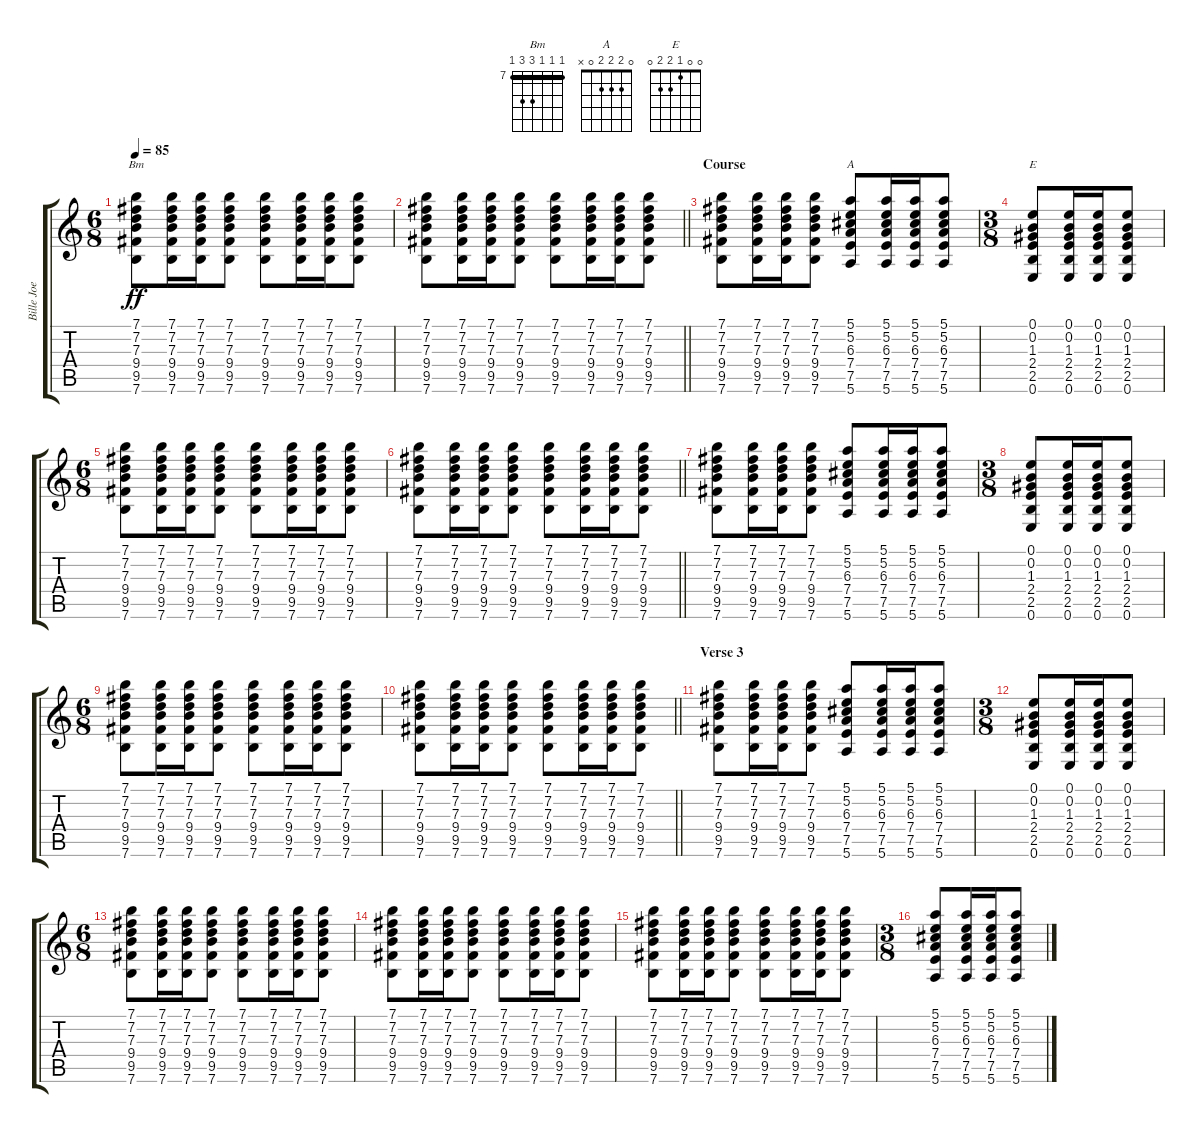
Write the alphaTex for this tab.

\track ("Bille Joe" "Bille Joe") {instrument electricguitarclean}
\staff {score tabs}
\tuning (E4 B3 G3 D3 A2 E2) {hide}
\chord ("Bm" 7 7 7 9 9 7) {firstfret 7 barre 7}
\chord ("A" 0 2 2 2 0 x)
\chord ("E" 0 0 1 2 2 0)
\ts (6 8)
\tempo 85
\clef g2
\ks c
(7.1 7.2 7.3 9.4 9.5 7.6).8{ch "Bm" dy ff} (7.1 7.2 7.3 9.4 9.5 7.6).16 (7.1 7.2 7.3 9.4 9.5 7.6).16 (7.1 7.2 7.3 9.4 9.5 7.6).8 (7.1 7.2 7.3 9.4 9.5 7.6).8 (7.1 7.2 7.3 9.4 9.5 7.6).16 (7.1 7.2 7.3 9.4 9.5 7.6).16 (7.1 7.2 7.3 9.4 9.5 7.6).8 |
\barLineRight lightlight
(7.1 7.2 7.3 9.4 9.5 7.6).8 (7.1 7.2 7.3 9.4 9.5 7.6).16 (7.1 7.2 7.3 9.4 9.5 7.6).16 (7.1 7.2 7.3 9.4 9.5 7.6).8 (7.1 7.2 7.3 9.4 9.5 7.6).8 (7.1 7.2 7.3 9.4 9.5 7.6).16 (7.1 7.2 7.3 9.4 9.5 7.6).16 (7.1 7.2 7.3 9.4 9.5 7.6).8 |
\section ("" "Course")
(7.1 7.2 7.3 9.4 9.5 7.6).8 (7.1 7.2 7.3 9.4 9.5 7.6).16 (7.1 7.2 7.3 9.4 9.5 7.6).16 (7.1 7.2 7.3 9.4 9.5 7.6).8 (5.1 5.2 6.3 7.4 7.5 5.6).8{ch "A"} (5.1 5.2 6.3 7.4 7.5 5.6).16 (5.1 5.2 6.3 7.4 7.5 5.6).16 (5.1 5.2 6.3 7.4 7.5 5.6).8 |
\ts (3 8)
(0.1 0.2 1.3 2.4 2.5 0.6).8{ch "E"} (0.1 0.2 1.3 2.4 2.5 0.6).16 (0.1 0.2 1.3 2.4 2.5 0.6).16 (0.1 0.2 1.3 2.4 2.5 0.6).8 |
\ts (6 8)
(7.1 7.2 7.3 9.4 9.5 7.6).8 (7.1 7.2 7.3 9.4 9.5 7.6).16 (7.1 7.2 7.3 9.4 9.5 7.6).16 (7.1 7.2 7.3 9.4 9.5 7.6).8 (7.1 7.2 7.3 9.4 9.5 7.6).8 (7.1 7.2 7.3 9.4 9.5 7.6).16 (7.1 7.2 7.3 9.4 9.5 7.6).16 (7.1 7.2 7.3 9.4 9.5 7.6).8 |
\barLineRight lightlight
(7.1 7.2 7.3 9.4 9.5 7.6).8 (7.1 7.2 7.3 9.4 9.5 7.6).16 (7.1 7.2 7.3 9.4 9.5 7.6).16 (7.1 7.2 7.3 9.4 9.5 7.6).8 (7.1 7.2 7.3 9.4 9.5 7.6).8 (7.1 7.2 7.3 9.4 9.5 7.6).16 (7.1 7.2 7.3 9.4 9.5 7.6).16 (7.1 7.2 7.3 9.4 9.5 7.6).8 |
(7.1 7.2 7.3 9.4 9.5 7.6).8 (7.1 7.2 7.3 9.4 9.5 7.6).16 (7.1 7.2 7.3 9.4 9.5 7.6).16 (7.1 7.2 7.3 9.4 9.5 7.6).8 (5.1 5.2 6.3 7.4 7.5 5.6).8 (5.1 5.2 6.3 7.4 7.5 5.6).16 (5.1 5.2 6.3 7.4 7.5 5.6).16 (5.1 5.2 6.3 7.4 7.5 5.6).8 |
\ts (3 8)
(0.1 0.2 1.3 2.4 2.5 0.6).8 (0.1 0.2 1.3 2.4 2.5 0.6).16 (0.1 0.2 1.3 2.4 2.5 0.6).16 (0.1 0.2 1.3 2.4 2.5 0.6).8 |
\ts (6 8)
(7.1 7.2 7.3 9.4 9.5 7.6).8 (7.1 7.2 7.3 9.4 9.5 7.6).16 (7.1 7.2 7.3 9.4 9.5 7.6).16 (7.1 7.2 7.3 9.4 9.5 7.6).8 (7.1 7.2 7.3 9.4 9.5 7.6).8 (7.1 7.2 7.3 9.4 9.5 7.6).16 (7.1 7.2 7.3 9.4 9.5 7.6).16 (7.1 7.2 7.3 9.4 9.5 7.6).8 |
\barLineRight lightlight
(7.1 7.2 7.3 9.4 9.5 7.6).8 (7.1 7.2 7.3 9.4 9.5 7.6).16 (7.1 7.2 7.3 9.4 9.5 7.6).16 (7.1 7.2 7.3 9.4 9.5 7.6).8 (7.1 7.2 7.3 9.4 9.5 7.6).8 (7.1 7.2 7.3 9.4 9.5 7.6).16 (7.1 7.2 7.3 9.4 9.5 7.6).16 (7.1 7.2 7.3 9.4 9.5 7.6).8 |
\section ("" "Verse 3")
(7.1 7.2 7.3 9.4 9.5 7.6).8 (7.1 7.2 7.3 9.4 9.5 7.6).16 (7.1 7.2 7.3 9.4 9.5 7.6).16 (7.1 7.2 7.3 9.4 9.5 7.6).8 (5.1 5.2 6.3 7.4 7.5 5.6).8 (5.1 5.2 6.3 7.4 7.5 5.6).16 (5.1 5.2 6.3 7.4 7.5 5.6).16 (5.1 5.2 6.3 7.4 7.5 5.6).8 |
\ts (3 8)
(0.1 0.2 1.3 2.4 2.5 0.6).8 (0.1 0.2 1.3 2.4 2.5 0.6).16 (0.1 0.2 1.3 2.4 2.5 0.6).16 (0.1 0.2 1.3 2.4 2.5 0.6).8 |
\ts (6 8)
(7.1 7.2 7.3 9.4 9.5 7.6).8 (7.1 7.2 7.3 9.4 9.5 7.6).16 (7.1 7.2 7.3 9.4 9.5 7.6).16 (7.1 7.2 7.3 9.4 9.5 7.6).8 (7.1 7.2 7.3 9.4 9.5 7.6).8 (7.1 7.2 7.3 9.4 9.5 7.6).16 (7.1 7.2 7.3 9.4 9.5 7.6).16 (7.1 7.2 7.3 9.4 9.5 7.6).8 |
(7.1 7.2 7.3 9.4 9.5 7.6).8 (7.1 7.2 7.3 9.4 9.5 7.6).16 (7.1 7.2 7.3 9.4 9.5 7.6).16 (7.1 7.2 7.3 9.4 9.5 7.6).8 (7.1 7.2 7.3 9.4 9.5 7.6).8 (7.1 7.2 7.3 9.4 9.5 7.6).16 (7.1 7.2 7.3 9.4 9.5 7.6).16 (7.1 7.2 7.3 9.4 9.5 7.6).8 |
(7.1 7.2 7.3 9.4 9.5 7.6).8 (7.1 7.2 7.3 9.4 9.5 7.6).16 (7.1 7.2 7.3 9.4 9.5 7.6).16 (7.1 7.2 7.3 9.4 9.5 7.6).8 (7.1 7.2 7.3 9.4 9.5 7.6).8 (7.1 7.2 7.3 9.4 9.5 7.6).16 (7.1 7.2 7.3 9.4 9.5 7.6).16 (7.1 7.2 7.3 9.4 9.5 7.6).8 |
\ts (3 8)
(5.1 5.2 6.3 7.4 7.5 5.6).8 (5.1 5.2 6.3 7.4 7.5 5.6).16 (5.1 5.2 6.3 7.4 7.5 5.6).16 (5.1 5.2 6.3 7.4 7.5 5.6).8
